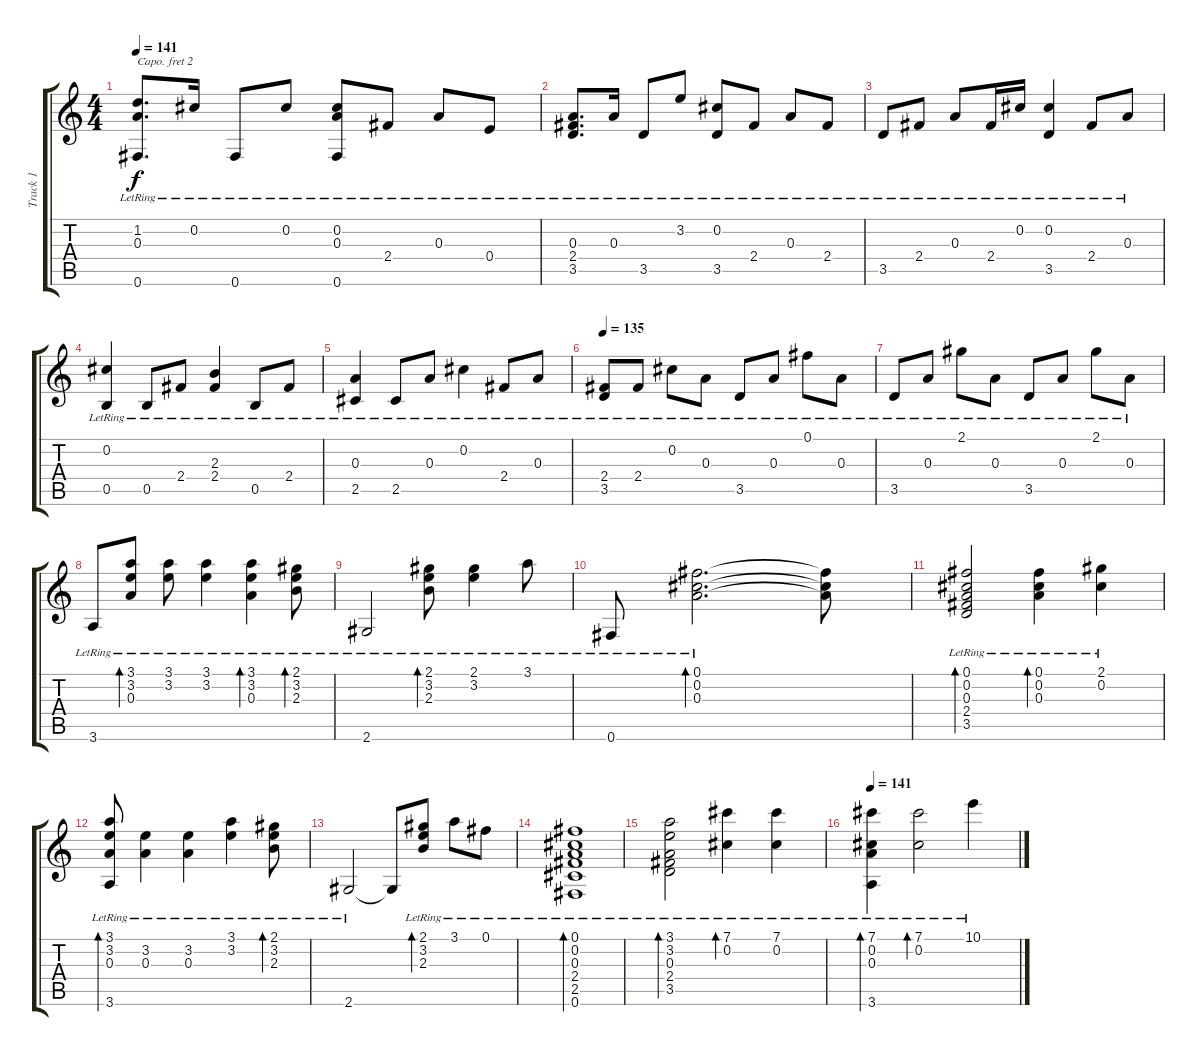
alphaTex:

\track ("Track 1" "Track 1") {instrument acousticguitarsteel}
\staff {score tabs}
\capo 2
\tuning (E4 B3 G3 D3 A2 E2) {hide}
\ts (4 4)
\tempo 141
\clef g2
\ks c
(1.2{lr} 0.3{lr} 0.6{lr}).8{d dy f} 0.2{lr}.16 0.6{lr}.8 0.2{lr}.8 (0.2{lr} 0.3{lr} 0.6{lr}).8 2.4{lr}.8 0.3{lr}.8 0.4{lr}.8 |
(0.3{lr} 2.4{lr} 3.5{lr}).8{d} 0.3{lr}.16 3.5{lr}.8 3.2{lr}.8 (0.2{lr} 3.5{lr}).8 2.4{lr}.8 0.3{lr}.8 2.4{lr}.8 |
3.5{lr}.8 2.4{lr}.8 0.3{lr}.8 2.4{lr}.16 0.2{lr}.16 (0.2{lr} 3.5{lr}).4 2.4{lr}.8 0.3{lr}.8 |
(0.2{lr} 0.5{lr}).4 0.5{lr}.8 2.4{lr}.8 (2.3{lr} 2.4{lr}).4 0.5{lr}.8 2.4{lr}.8 |
(0.3{lr} 2.5{lr}).4 2.5{lr}.8 0.3{lr}.8 0.2{lr}.4 2.4{lr}.8 0.3{lr}.8 |
\tempo 135
(2.4{lr} 3.5{lr}).8 2.4{lr}.8 0.2{lr}.8 0.3{lr}.8 3.5{lr}.8 0.3{lr}.8 0.1{lr}.8 0.3{lr}.8 |
3.5{lr}.8 0.3{lr}.8 2.1{lr}.8 0.3{lr}.8 3.5{lr}.8 0.3{lr}.8 2.1{lr}.8 0.3{lr}.8 |
3.6{lr}.8{volume 11} (3.1{lr} 3.2{lr} 0.3{lr}).8{bd 120} (3.1{lr} 3.2{lr}).8 (3.1{lr} 3.2{lr}).4 (3.1{lr} 3.2{lr} 0.3{lr}).4{bd 120} (2.1{lr} 3.2{lr} 2.3{lr}).8{bd 120} |
2.6{lr}.2 (2.1{lr} 3.2{lr} 2.3{lr}).8{bd 120} (2.1{lr} 3.2{lr}).4 3.1{lr}.8 |
0.6{lr}.8 (0.1{lr} 0.2{lr} 0.3{lr}).2{d bd 120} (0.1{t} 0.2{t} 0.3{t}).8 |
(0.1{lr} 0.2{lr} 0.3{lr} 2.4{lr} 3.5{lr}).2{bd 240} (0.1{lr} 0.2{lr} 0.3{lr}).4{bd 120} (2.1{lr} 0.2{lr}).4 |
(3.1{lr} 3.2{lr} 0.3{lr} 3.6{lr}).8{bd 120} (3.2{lr} 0.3{lr}).4 (3.2{lr} 0.3{lr}).4 (3.1{lr} 3.2{lr}).4 (2.1{lr} 3.2{lr} 2.3{lr}).8{bd 120} |
2.6{lr}.2 2.6{t}.8 (2.1{lr} 3.2{lr} 2.3{lr}).8{bd 120} 3.1{lr}.8 0.1{lr}.8 |
(0.1{lr} 0.2{lr} 0.3{lr} 2.4{lr} 2.5{lr} 0.6{lr}).1{bd 120} |
(3.1{lr} 3.2{lr} 0.3{lr} 2.4{lr} 3.5{lr}).2{bd 120} (7.1{lr} 0.2{lr}).4{bd 240} (7.1{lr} 0.2{lr}).4 |
\tempo 141
(7.1{lr} 0.2{lr} 0.3{lr} 3.6{lr}).4{bd 240} (7.1{lr} 0.2{lr}).2{bd 240} 10.1{lr}.4
